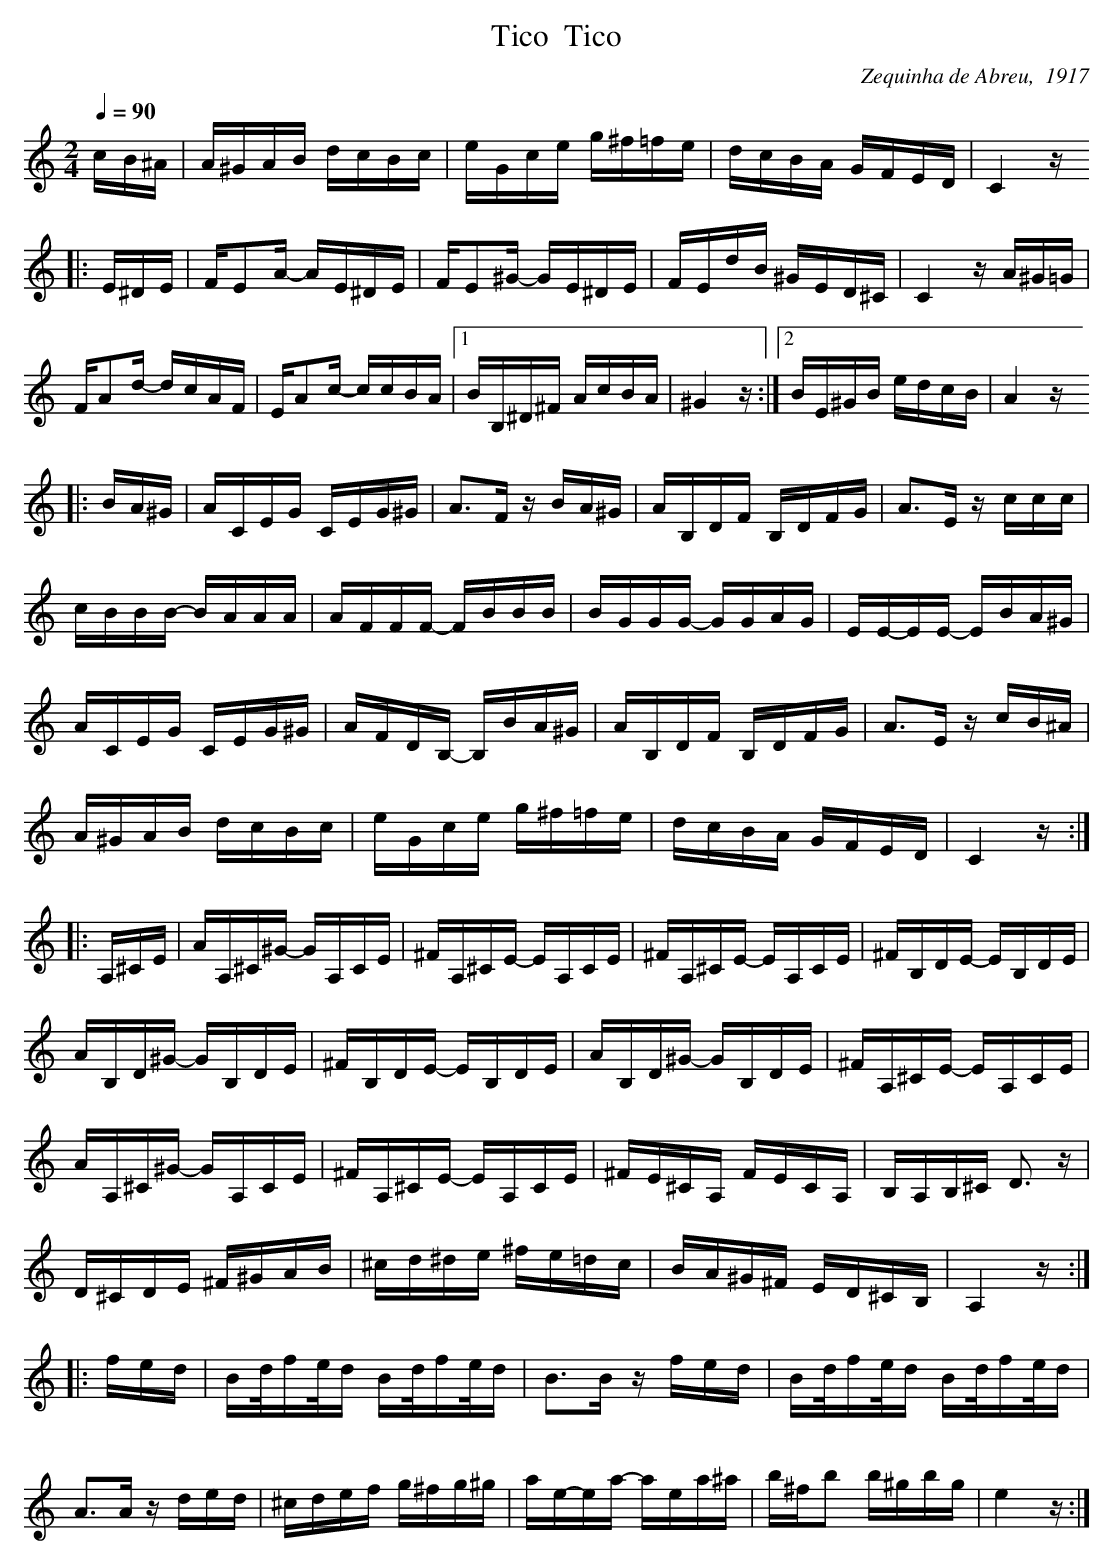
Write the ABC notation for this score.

X:1
T:Tico  Tico
C:Zequinha de Abreu,  1917
L:1/16
M:2/4
Q:1/4=90
K:C
cB^A|A^GAB dcBc|eGce g^f=fe|dcBA GFED|C4z
|:E^DE|FE2A- AE^DE|FE2^G- GE^DE|FEdB ^GED^C|C4zA^G=G|
FA2d- dcAF|EA2c- ccBA|[1BB,^D^F AcBA|^G4z:|[2BE^GB edcB|A4z
|:BA^G|ACEG CEG^G|A3F zBA^G|AB,DF B,DFG|A3E zccc|
cBBB- BAAA|AFFF- FBBB|BGGG- GGAG|EE-EE- EBA^G|
ACEG CEG^G|AFDB,- B,BA^G|AB,DF B,DFG|A3E zcB^A|
A^GAB dcBc|eGce g^f=fe|dcBA GFED|C4z:|
|:A,^CE|AA,^C^G- GA,CE|^FA,^CE- EA,CE|^FA,^CE- EA,CE|^FB,DE- EB,DE|
AB,D^G- GB,DE|^FB,DE- EB,DE|AB,D^G- GB,DE|^FA,^CE- EA,CE|
AA,^C^G- GA,CE|^FA,^CE- EA,CE|^FE^CA, FECA,|B,A,B,^C D3 z|
D^CDE ^F^GAB|^cd^de ^fe=dc|BA^G^F ED^CB,|A,4z:|
|:fed|Bd/2fe/2d Bd/2fe/2d|B3B zfed|Bd/2fe/2d Bd/2fe/2d|
A3A zded|^cdef g^fg^g|ae-ea- aea^a|b^fb2 b^gbg|e4z:|
